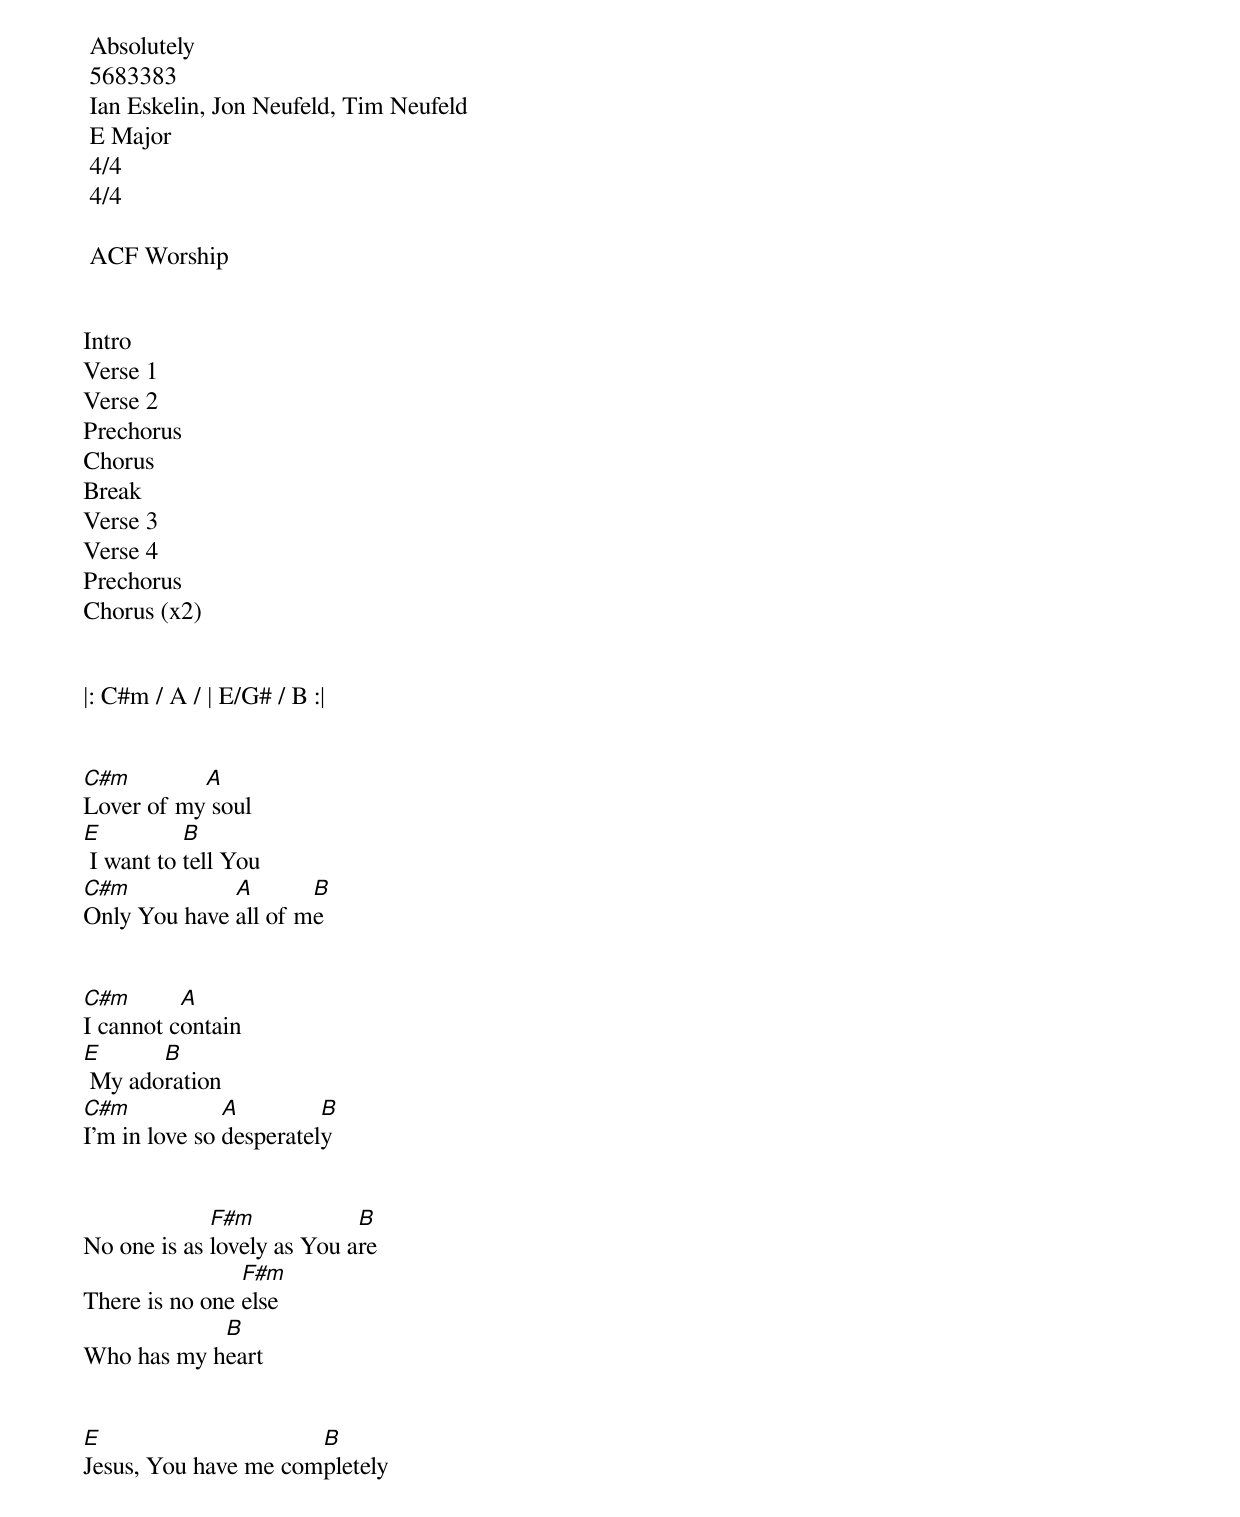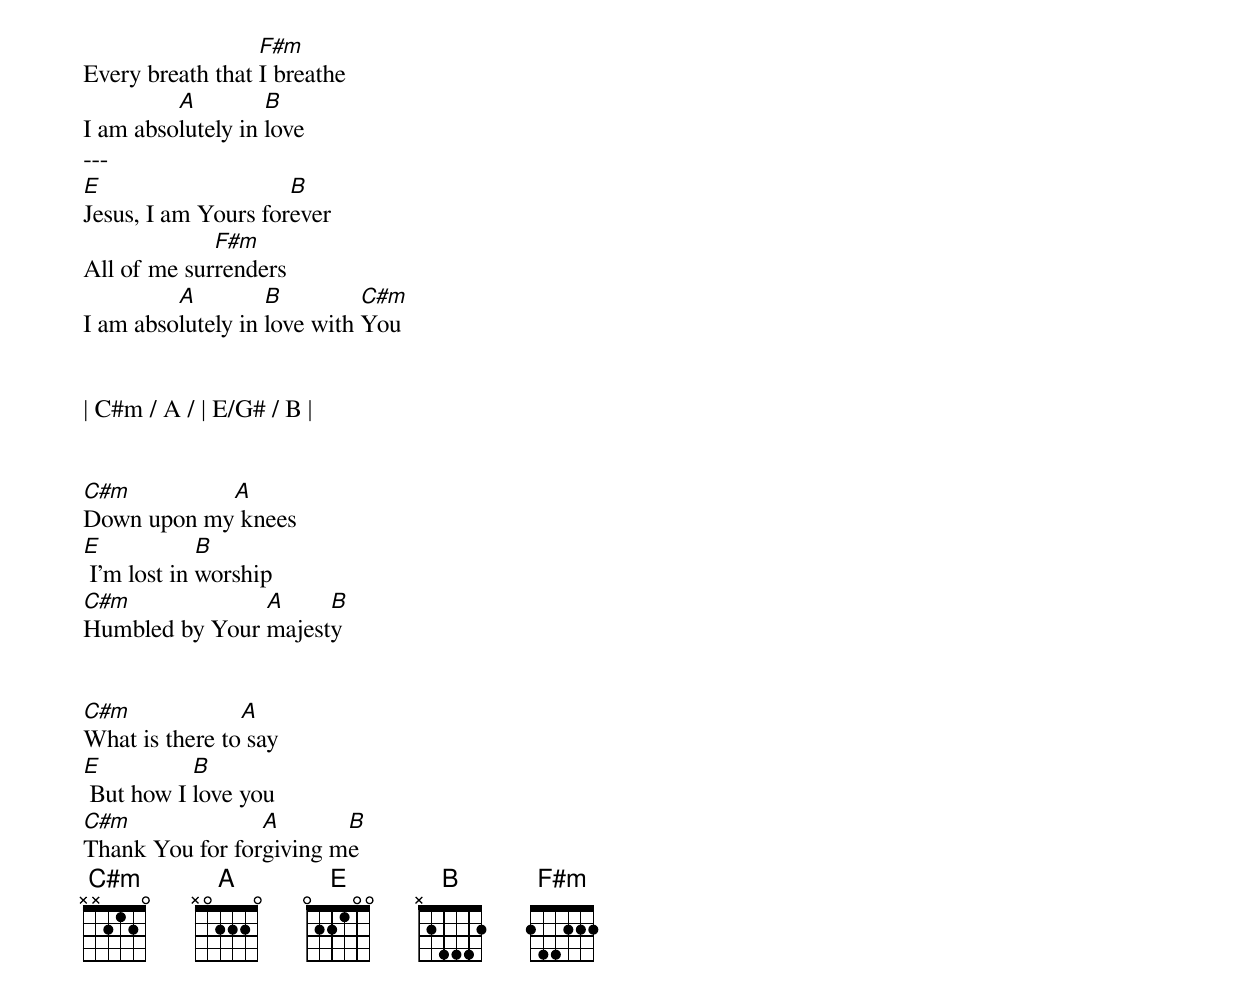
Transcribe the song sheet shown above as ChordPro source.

<song> Absolutely
<ccli> 5683383
<composer> Ian Eskelin, Jon Neufeld, Tim Neufeld
<key> E Major
<bpm> 4/4
<signature> 4/4
<verse>
<arranger> ACF Worship

<order>
Intro
Verse 1
Verse 2
Prechorus
Chorus
Break
Verse 3
Verse 4
Prechorus
Chorus (x2)

<Intro>
|: C#m / A / | E/G# / B :|

<Verse 1>
[C#m]Lover of my[A] soul
[E] I want to [B]tell You
[C#m]Only You have [A]all of m[B]e

<Verse 2>
[C#m]I cannot c[A]ontain
[E] My ado[B]ration
[C#m]I'm in love so [A]desperatel[B]y

<Prechorus>
No one is as [F#m]lovely as You a[B]re
There is no one [F#m]else
Who has my h[B]eart

<Chorus>
[E]Jesus, You have me com[B]pletely
Every breath that [F#m]I breathe
I am abso[A]lutely in [B]love
---
[E]Jesus, I am Yours for[B]ever
All of me sur[F#m]renders
I am abso[A]lutely in [B]love with [C#m]You

<Break>
| C#m / A / | E/G# / B |

<Verse 3>
[C#m]Down upon my[A] knees
[E] I'm lost in [B]worship
[C#m]Humbled by Your [A]majest[B]y

<Verse 4>
[C#m]What is there to[A] say
[E] But how I [B]love you
[C#m]Thank You for for[A]giving m[B]e
